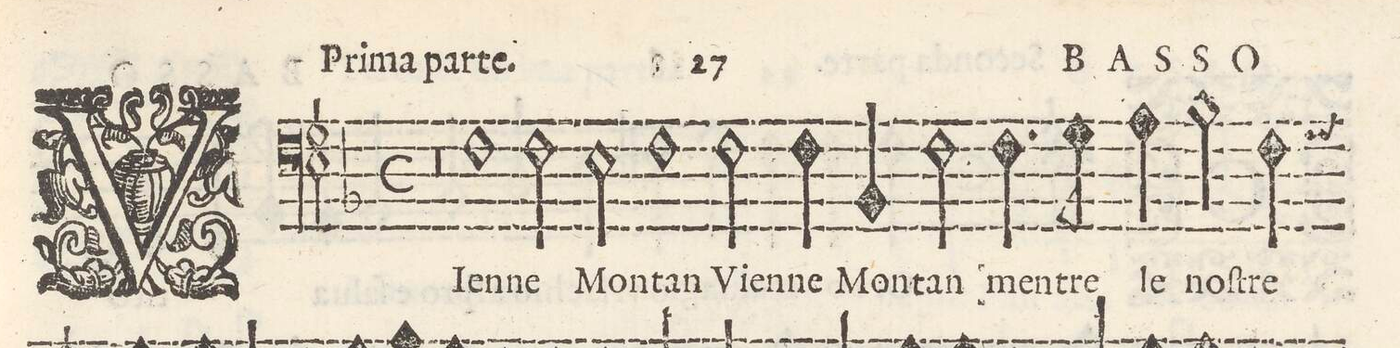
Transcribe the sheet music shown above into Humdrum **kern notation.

**kern	**text
*I"BASSO	*
*clefF4	*
*k[b-]	*
*met(C)	*
*M2/1	*
0r	.
=2-	=2-
1F	VIen-
2F\	-ne
2E\	Mon-
=3-	=3-
1F	-tan
2F\	Vien-
4F\	-ne
4BB-/	Mon-
=4-	=4-
2F\	-tan
4.F\	men-
8G\	-tre
4A\	le
2B-\	noſ-
4F\	-tre
=5-	=5-
*-	*-
